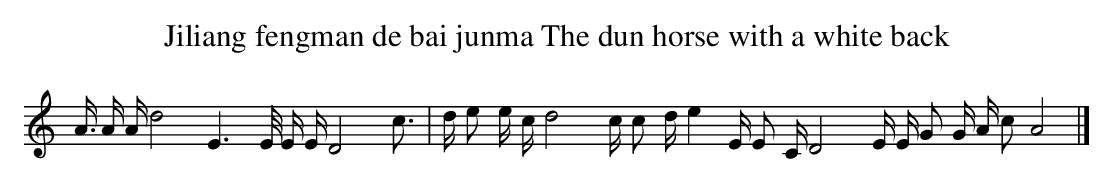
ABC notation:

X:1
T: Jiliang fengman de bai junma The dun horse with a white back
L: 1/16
K: C
A3/ A Ad8E6E/ E ED8c3 [I:setbarnb 1]|
d e2 e cd8c c2 de4E E2 CD8E E G2 G A c2A8 |]
